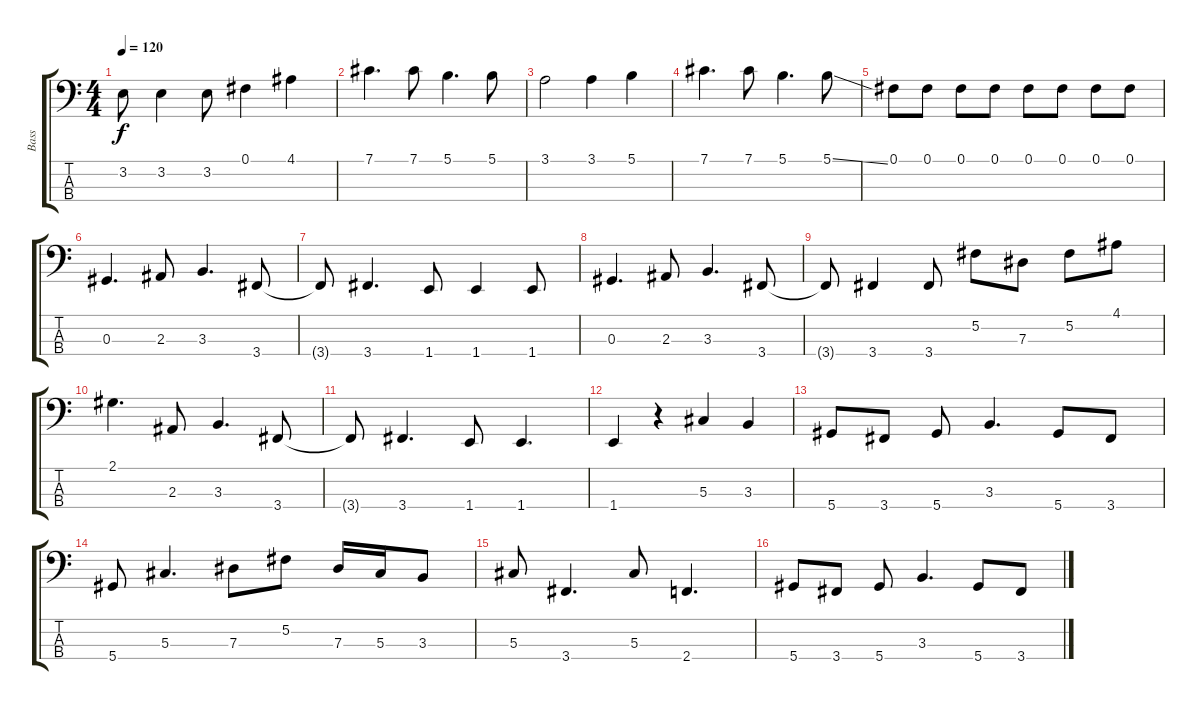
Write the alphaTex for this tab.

\track ("Bass" "Bass") {instrument electricbassfinger}
\staff {score tabs}
\tuning (Gb2 Db2 Ab1 Eb1) {hide}
\ts (4 4)
\tempo 120
\clef f4
\ks c
3.2.8{dy f} 3.2.4 3.2.8 0.1.4 4.1.4 |
7.1.4{d} 7.1.8 5.1.4{d} 5.1.8 |
3.1.2 3.1.4 5.1.4 |
7.1.4{d} 7.1.8 5.1.4{d} 5.1{ss}.8 |
0.1.8 0.1.8 0.1.8 0.1.8 0.1.8 0.1.8 0.1.8 0.1.8 |
0.3.4{d} 2.3.8 3.3.4{d} 3.4.8 |
3.4{t}.8 3.4.4{d} 1.4.8 1.4.4 1.4.8 |
0.3.4{d} 2.3.8 3.3.4{d} 3.4.8 |
3.4{t}.8 3.4.4 3.4.8 5.2.8 7.3.8 5.2.8 4.1.8 |
2.1.4{d} 2.3.8 3.3.4{d} 3.4.8 |
3.4{t}.8 3.4.4{d} 1.4.8 1.4.4{d} |
1.4.4 r.4 5.3.4 3.3.4 |
5.4.8 3.4.8 5.4.8 3.3.4{d} 5.4.8 3.4.8 |
5.4.8 5.3.4{d} 7.3.8 5.2.8 7.3.16 5.3.16 3.3.8 |
5.3.8 3.4.4{d} 5.3.8 2.4.4{d} |
5.4.8 3.4.8 5.4.8 3.3.4{d} 5.4.8 3.4.8
